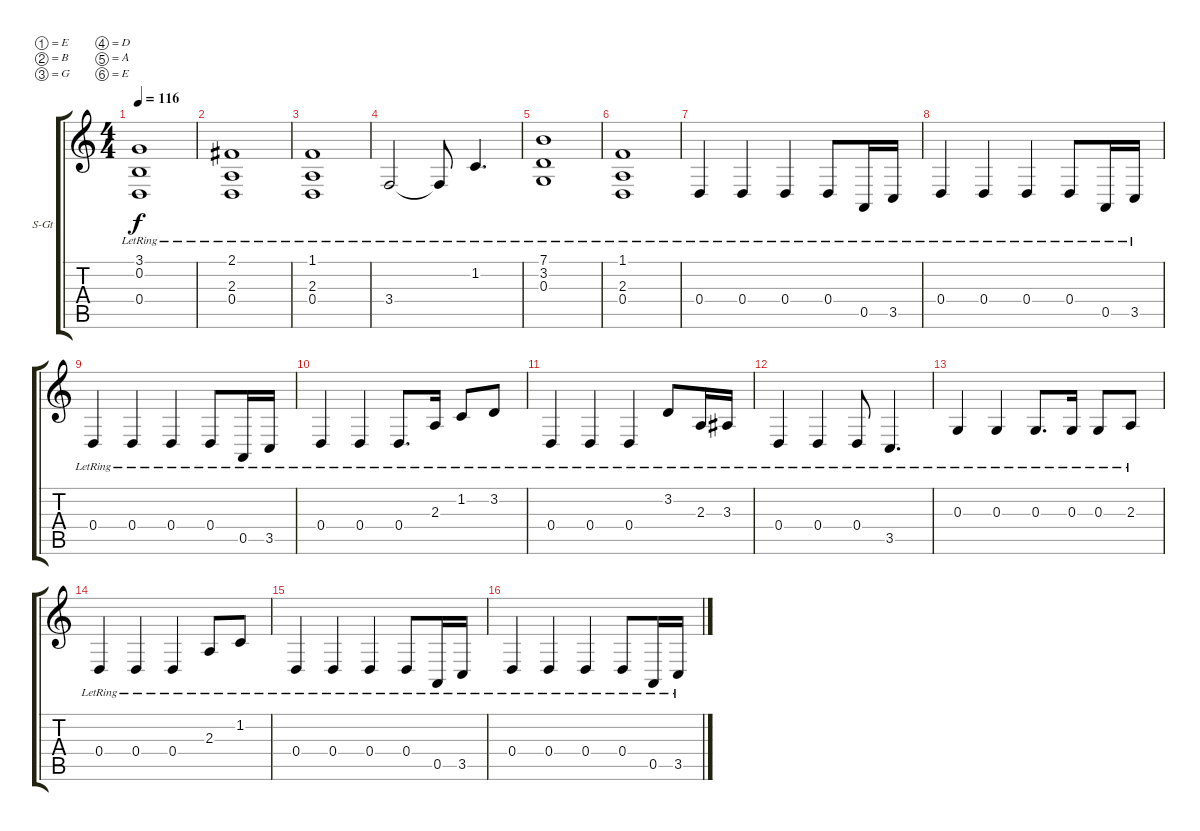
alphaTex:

\bracketExtendMode groupsimilarinstruments
\firstSystemTrackNameOrientation horizontal
\otherSystemsTrackNameOrientation horizontal
\track ("piano bas" "S-Gt") {instrument acousticgrandpiano}
\staff {score tabs}
\tuning (E3 B2 G2 D2 A1 E1)
\displaytranspose 12
\ts (4 4)
\tempo 116
\clef g2
\ks c
(3.1{lr} 0.2{lr} 0.4{lr}).1{dy f} |
(2.1{lr} 2.3{lr} 0.4{lr}).1 |
(1.1{lr} 2.3{lr} 0.4{lr}).1 |
3.4{lr}.2 3.4{lr t}.8 1.2{lr}.4{d} |
(7.1{lr} 3.2{lr} 0.3{lr}).1 |
(1.1{lr} 2.3{lr} 0.4{lr}).1 |
0.4{lr}.4 0.4{lr}.4 0.4{lr}.4 0.4{lr}.8 0.5{lr}.16 3.5{lr}.16 |
0.4{lr}.4 0.4{lr}.4 0.4{lr}.4 0.4{lr}.8 0.5{lr}.16 3.5{lr}.16 |
0.4{lr}.4 0.4{lr}.4 0.4{lr}.4 0.4{lr}.8 0.5{lr}.16 3.5{lr}.16 |
0.4{lr}.4 0.4{lr}.4 0.4{lr}.8{d} 2.3{lr}.16 1.2{lr}.8 3.2{lr}.8 |
0.4{lr}.4 0.4{lr}.4 0.4{lr}.4 3.2{lr}.8 2.3{lr}.16 3.3{lr}.16 |
0.4{lr}.4 0.4{lr}.4 0.4{lr}.8 3.5{lr}.4{d} |
0.3{lr}.4 0.3{lr}.4 0.3{lr}.8{d} 0.3{lr}.16 0.3{lr}.8 2.3{lr}.8 |
0.4{lr}.4 0.4{lr}.4 0.4{lr}.4 2.3{lr}.8 1.2{lr}.8 |
0.4{lr}.4 0.4{lr}.4 0.4{lr}.4 0.4{lr}.8 0.5{lr}.16 3.5{lr}.16 |
0.4{lr}.4 0.4{lr}.4 0.4{lr}.4 0.4{lr}.8 0.5{lr}.16 3.5{lr}.16
